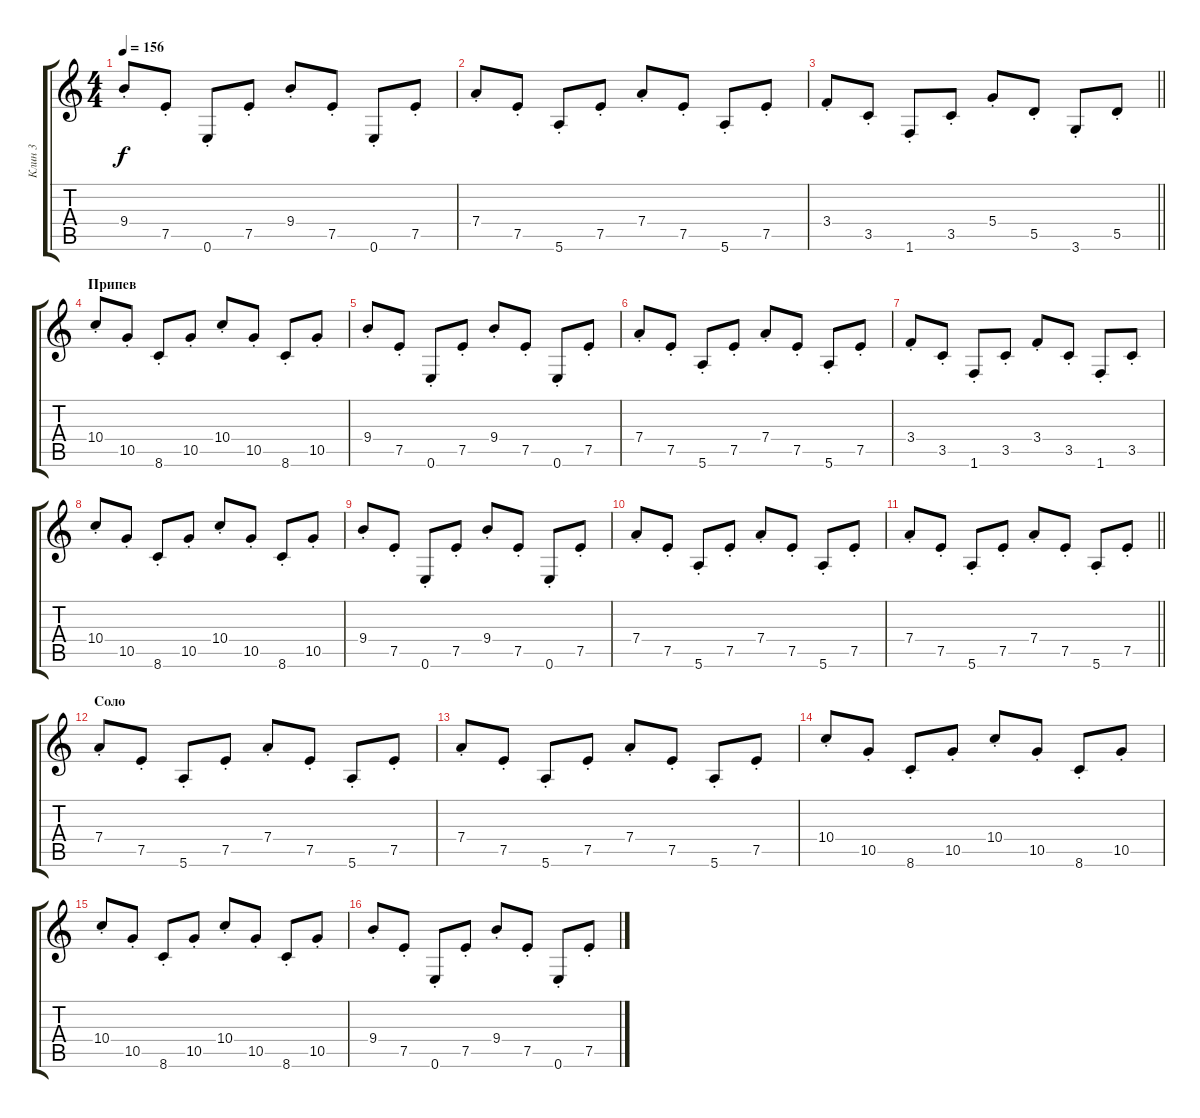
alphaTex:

\track ("Клин 3" "Клин 3") {instrument electricguitarclean}
\staff {score tabs}
\tuning (E4 B3 G3 D3 A2 E2) {hide}
\ts (4 4)
\tempo 156
\clef g2
\ks c
9.4{st}.8{dy f} 7.5{st}.8 0.6{st}.8 7.5{st}.8 9.4{st}.8 7.5{st}.8 0.6{st}.8 7.5{st}.8 |
7.4{st}.8 7.5{st}.8 5.6{st}.8 7.5{st}.8 7.4{st}.8 7.5{st}.8 5.6{st}.8 7.5{st}.8 |
\barLineRight lightlight
3.4{st}.8 3.5{st}.8 1.6{st}.8 3.5{st}.8 5.4{st}.8 5.5{st}.8 3.6{st}.8 5.5{st}.8 |
\section ("" "Припев")
10.4{st}.8 10.5{st}.8 8.6{st}.8 10.5{st}.8 10.4{st}.8 10.5{st}.8 8.6{st}.8 10.5{st}.8 |
9.4{st}.8 7.5{st}.8 0.6{st}.8 7.5{st}.8 9.4{st}.8 7.5{st}.8 0.6{st}.8 7.5{st}.8 |
7.4{st}.8 7.5{st}.8 5.6{st}.8 7.5{st}.8 7.4{st}.8 7.5{st}.8 5.6{st}.8 7.5{st}.8 |
3.4{st}.8 3.5{st}.8 1.6{st}.8 3.5{st}.8 3.4{st}.8 3.5{st}.8 1.6{st}.8 3.5{st}.8 |
10.4{st}.8 10.5{st}.8 8.6{st}.8 10.5{st}.8 10.4{st}.8 10.5{st}.8 8.6{st}.8 10.5{st}.8 |
9.4{st}.8 7.5{st}.8 0.6{st}.8 7.5{st}.8 9.4{st}.8 7.5{st}.8 0.6{st}.8 7.5{st}.8 |
7.4{st}.8 7.5{st}.8 5.6{st}.8 7.5{st}.8 7.4{st}.8 7.5{st}.8 5.6{st}.8 7.5{st}.8 |
\barLineRight lightlight
7.4{st}.8 7.5{st}.8 5.6{st}.8 7.5{st}.8 7.4{st}.8 7.5{st}.8 5.6{st}.8 7.5{st}.8 |
\section ("" "Соло")
7.4{st}.8 7.5{st}.8 5.6{st}.8 7.5{st}.8 7.4{st}.8 7.5{st}.8 5.6{st}.8 7.5{st}.8 |
7.4{st}.8 7.5{st}.8 5.6{st}.8 7.5{st}.8 7.4{st}.8 7.5{st}.8 5.6{st}.8 7.5{st}.8 |
10.4{st}.8 10.5{st}.8 8.6{st}.8 10.5{st}.8 10.4{st}.8 10.5{st}.8 8.6{st}.8 10.5{st}.8 |
10.4{st}.8 10.5{st}.8 8.6{st}.8 10.5{st}.8 10.4{st}.8 10.5{st}.8 8.6{st}.8 10.5{st}.8 |
9.4{st}.8 7.5{st}.8 0.6{st}.8 7.5{st}.8 9.4{st}.8 7.5{st}.8 0.6{st}.8 7.5{st}.8
